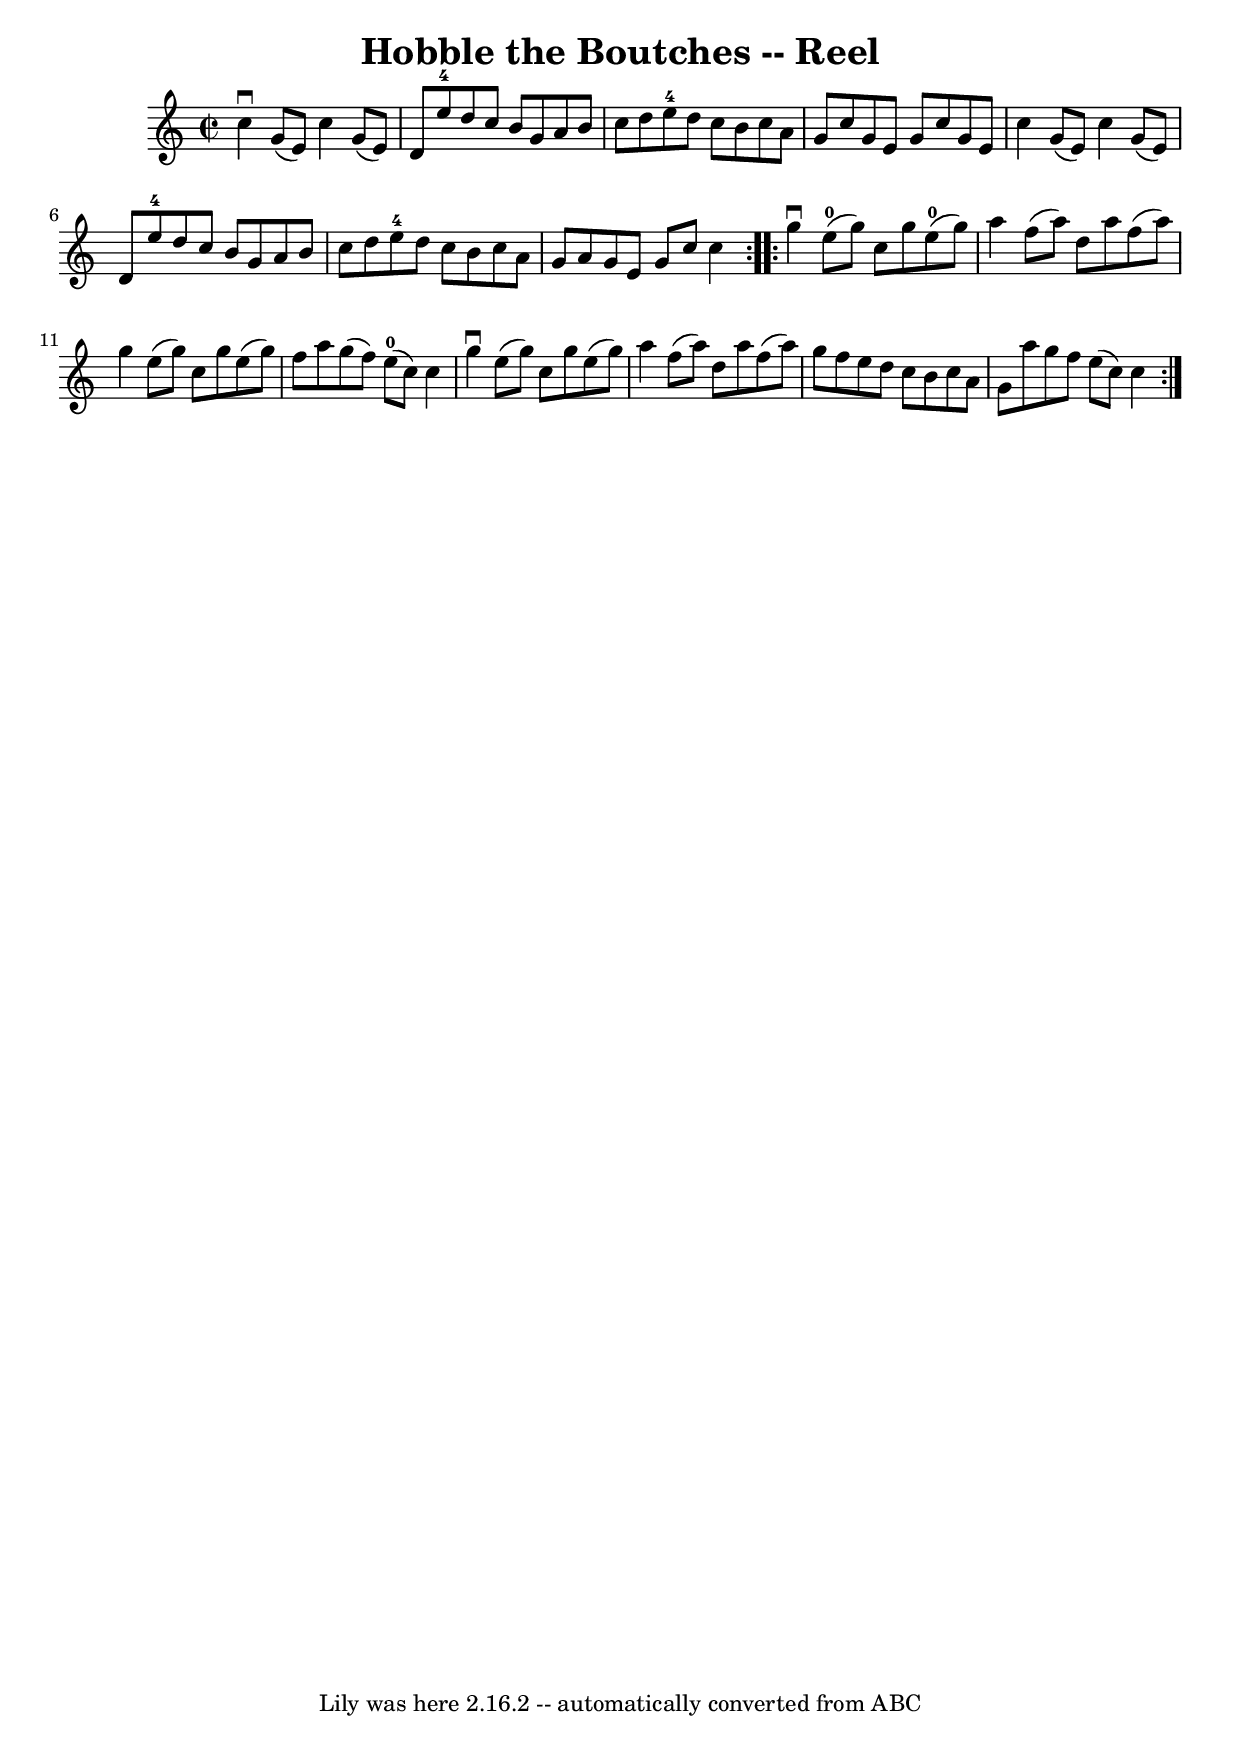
\version "2.16.2"
\include "Mammoth.ily"
\header {
  %% book = "Ryan's Mammoth Collection"
  crossRefNumber = "1"
  footnotes = "\\\\301"
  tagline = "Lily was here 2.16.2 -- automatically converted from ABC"
  title = "Hobble the Boutches -- Reel"

}
voicedefault =  {



  \repeat volta 2 {

    \override Staff.TimeSignature #'style = #'C
    \time 2/2 
    \key c \major c''4^\downbow g'8 (e'8) c''4 g'8 (
    e'8)   |
    d'8 e''8-4 d''8 c''8 b'8 g'8 a'8    
    b'8    |
    c''8 d''8 e''8-4 d''8 c''8 b'8 c''8    
    a'8    |
    g'8 c''8 g'8 e'8 g'8 c''8 g'8 e'8    
    |
    c''4 g'8 (e'8) c''4 g'8 (e'8)   |
    d'8 
    e''8-4 d''8 c''8 b'8 g'8 a'8 b'8    |
    c''8    
    d''8 e''8-4 d''8 c''8 b'8 c''8 a'8    |
    g'8 a'8 
    g'8 e'8 g'8 c''8 c''4    
  }     
  \repeat volta 2 {
    g''4 
    ^\downbow e''8-0(g''8) c''8 g''8 e''8-0(g''8)   
    |
    a''4 f''8 (a''8) d''8 a''8 f''8 (a''8)   
    |
    g''4 e''8 (g''8) c''8 g''8 e''8 (g''8)   
    |
    f''8 a''8 g''8 (f''8) e''8-0(c''8)   
    c''4    |
    g''4^\downbow e''8 (g''8) c''8 g''8 e''8 
    (g''8)   |
    a''4 f''8 (a''8) d''8 a''8 f''8 (
    a''8)   |
    g''8 f''8 e''8 d''8 c''8 b'8 c''8    
    a'8    |
    g'8 a''8 g''8 f''8 e''8 (c''8) c''4    
  }  
  

}

\score{
  <<

    \context Staff="default"
    {
      \voicedefault 
      
    }

  >>
  \layout {
    
  }
  \midi {
  }

}
